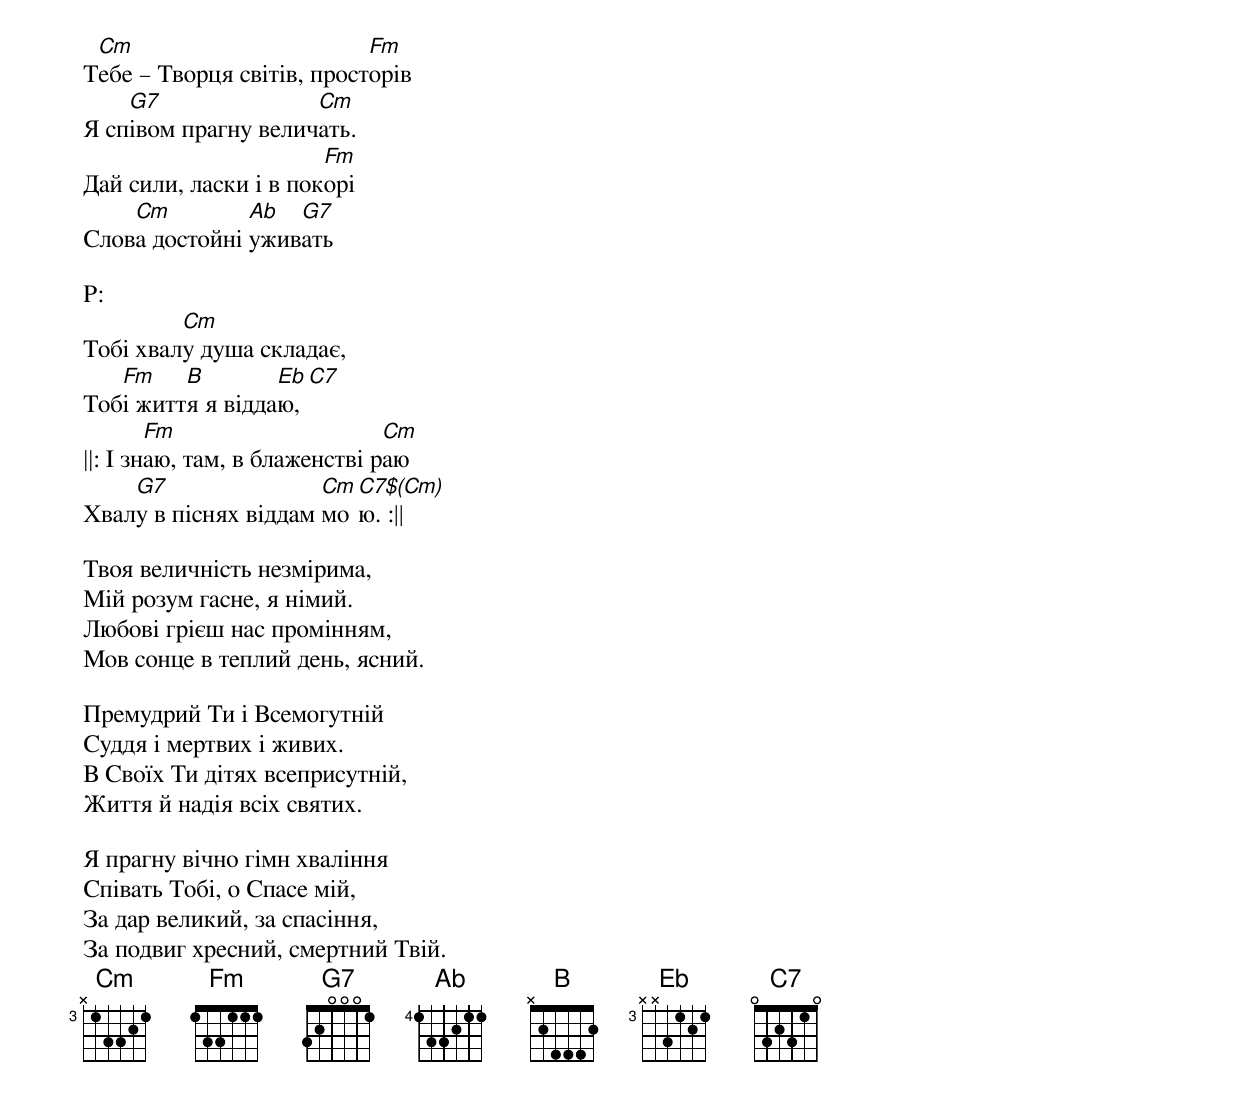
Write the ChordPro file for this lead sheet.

Т[Cm]ебе – Творця світів, прост[Fm]орів
Я сп[G7]івом прагну велич[Cm]ать.
Дай сили, ласки і в пок[Fm]орі
Слов[Cm]а достойні [Ab]ужив[G7]ать

P:
Тобі хвал[Cm]у душа складає,
Тоб[Fm]і житт[B]я я відда[Eb]ю,[C7]
||: I зн[Fm]аю, там, в блаженстві р[Cm]аю
Хвал[G7]у в піснях віддам [Cm]мо[C7$(Cm)]ю. :||

Твоя величність незмірима,
Мій розум гасне, я німий.
Любові грієш нас промінням,
Мов сонце в теплий день, ясний.

Премудрий Ти і Всемогутній
Суддя і мертвих і живих.
В Своїх Ти дітях всеприсутній,
Життя й надія всіх святих.

Я прагну вічно гімн хваління
Співать Тобі, о Спасе мій,
За дар великий, за спасіння,
За подвиг хресний, смертний Твій.
